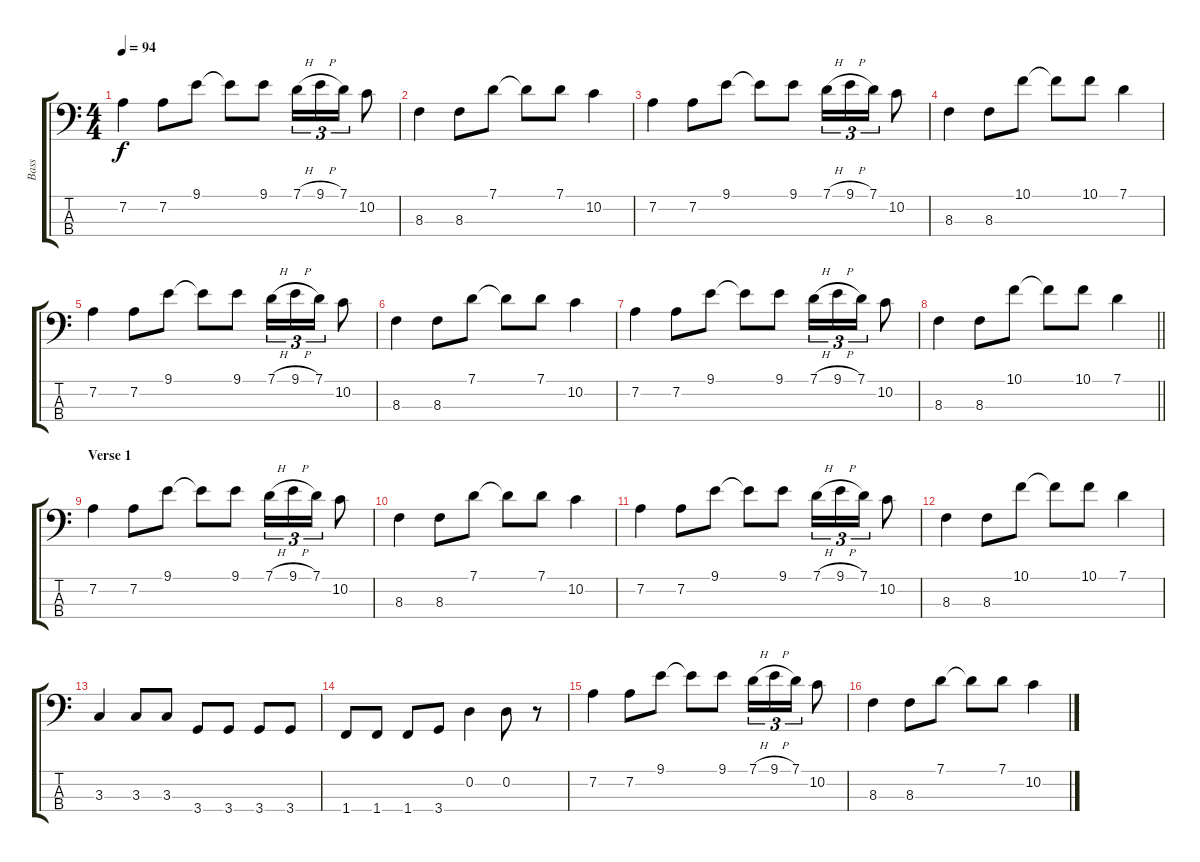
\track ("Bass" "Bass") {mute instrument electricbassfinger}
\staff {score tabs}
\tuning (G2 D2 A1 E1) {hide}
\ts (4 4)
\tempo 94
\clef f4
\ks c
7.2.4{dy f instrument electricbassfinger} 7.2.8 9.1.8 9.1{t}.8 9.1.8 7.1{h}.16{tu (3 2)} 9.1{h}.16{tu (3 2)} 7.1.16{tu (3 2)} 10.2.8 |
8.3.4 8.3.8 7.1.8 7.1{t}.8 7.1.8 10.2.4 |
7.2.4 7.2.8 9.1.8 9.1{t}.8 9.1.8 7.1{h}.16{tu (3 2)} 9.1{h}.16{tu (3 2)} 7.1.16{tu (3 2)} 10.2.8 |
8.3.4 8.3.8 10.1.8 10.1{t}.8 10.1.8 7.1.4 |
7.2.4 7.2.8 9.1.8 9.1{t}.8 9.1.8 7.1{h}.16{tu (3 2)} 9.1{h}.16{tu (3 2)} 7.1.16{tu (3 2)} 10.2.8 |
8.3.4 8.3.8 7.1.8 7.1{t}.8 7.1.8 10.2.4 |
7.2.4 7.2.8 9.1.8 9.1{t}.8 9.1.8 7.1{h}.16{tu (3 2)} 9.1{h}.16{tu (3 2)} 7.1.16{tu (3 2)} 10.2.8 |
\barLineRight lightlight
8.3.4 8.3.8 10.1.8 10.1{t}.8 10.1.8 7.1.4 |
\section ("" "Verse 1")
7.2.4 7.2.8 9.1.8 9.1{t}.8 9.1.8 7.1{h}.16{tu (3 2)} 9.1{h}.16{tu (3 2)} 7.1.16{tu (3 2)} 10.2.8 |
8.3.4 8.3.8 7.1.8 7.1{t}.8 7.1.8 10.2.4 |
7.2.4 7.2.8 9.1.8 9.1{t}.8 9.1.8 7.1{h}.16{tu (3 2)} 9.1{h}.16{tu (3 2)} 7.1.16{tu (3 2)} 10.2.8 |
8.3.4 8.3.8 10.1.8 10.1{t}.8 10.1.8 7.1.4 |
3.3.4 3.3.8 3.3.8 3.4.8 3.4.8 3.4.8 3.4.8 |
1.4.8 1.4.8 1.4.8 3.4.8 0.2.4 0.2.8 r.8 |
7.2.4 7.2.8 9.1.8 9.1{t}.8 9.1.8 7.1{h}.16{tu (3 2)} 9.1{h}.16{tu (3 2)} 7.1.16{tu (3 2)} 10.2.8 |
8.3.4 8.3.8 7.1.8 7.1{t}.8 7.1.8 10.2.4
